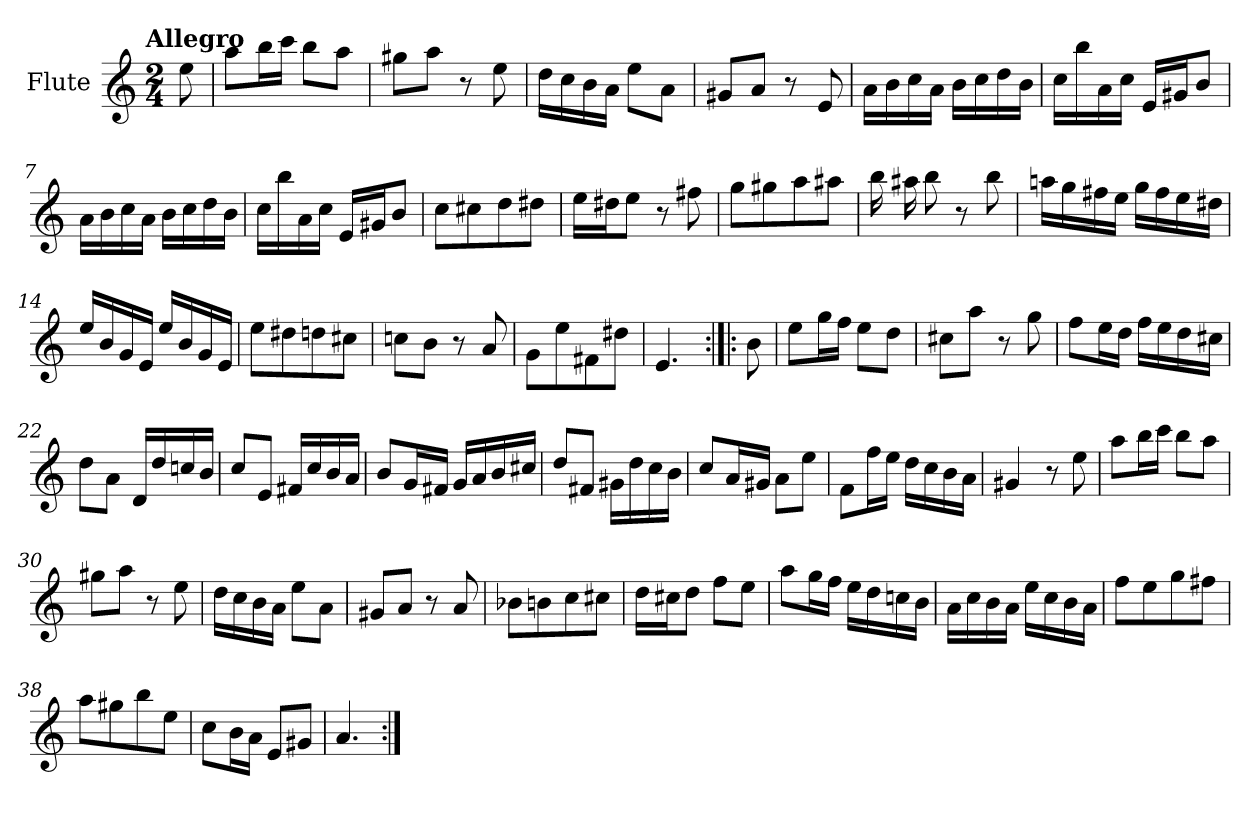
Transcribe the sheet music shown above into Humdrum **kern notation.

**kern
*part1
*staff1
*I"Flute
*I'Fl
*clefG2
*k[]
*a:
!!LO:TX:omd:t=Allegro
*M2/4
*MM132
=
8ee
=1
8aaL
16bbL
16cccJJ
8bbL
8aaJ
=2
8gg#XL
8aaJ
8r
8ee
=3
16ddLL
16cc
16b
16aJJ
8eeL
8aJ
=4
8g#XL
8aJ
8r
8e
=5
16aLL
16b
16cc
16aJJ
16bLL
16cc
16dd
16bJJ
=6
16ccLL
16bb
16a
16ccJJ
16eLL
16g#XJ
8bJ
=7
16aLL
16b
16cc
16aJJ
16bLL
16cc
16dd
16bJJ
=8
16ccLL
16bb
16a
16ccJJ
16eLL
16g#XJ
8bJ
=9
8ccL
8cc#X
8dd
8dd#XJ
=10
16eeLL
16dd#XJ
8eeJ
8r
8ff#X
=11
8ggL
8gg#X
8aa
8aa#XJ
=12
16bb
16aa#X
8bb
8r
8bb
=13
16aanLL
16gg
16ff#X
16eeJJ
16ggLL
16ff#
16ee
16dd#XJJ
=14
16eeLL
16b
16g
16eJJ
16eeLL
16b
16g
16eJJ
=15
8eeL
8dd#X
8ddn
8cc#XJ
=16
8ccnL
8bJ
8r
8a
=17
8gL
8ee
8f#X
8dd#XJ
=18
4.e
=:|!|:
8b
=19
8eeL
16ggL
16ffJJ
8eeL
8ddJ
=20
8cc#XL
8aaJ
8r
8gg
=21
8ffL
16eeL
16ddJJ
16ffLL
16ee
16dd
16cc#XJJ
=22
8ddL
8aJ
16dLL
16dd
16ccn
16bJJ
=23
8ccL
8eJ
16f#XLL
16cc
16b
16aJJ
=24
8bL
16gL
16f#XJJ
16gLL
16a
16b
16cc#XJJ
=25
8ddL
8f#XJ
16g#XLL
16dd
16cc
16bJJ
=26
8ccL
16aL
16g#XJJ
8aL
8eeJ
=27
8fL
16ffL
16eeJJ
16ddLL
16cc
16b
16aJJ
=28
4g#X
8r
8ee
=29
8aaL
16bbL
16cccJJ
8bbL
8aaJ
=30
8gg#XL
8aaJ
8r
8ee
=31
16ddLL
16cc
16b
16aJJ
8eeL
8aJ
=32
8g#XL
8aJ
8r
8a
=33
8b-XL
8bn
8cc
8cc#XJ
=34
16ddLL
16cc#XJ
8ddJ
8ffL
8eeJ
=35
8aaL
16ggL
16ffJJ
16eeLL
16dd
16ccn
16bJJ
=36
16aLL
16cc
16b
16aJJ
16eeLL
16cc
16b
16aJJ
=37
8ffL
8ee
8gg
8ff#XJ
=38
8aaL
8gg#X
8bb
8eeJ
=39
8ccL
16bL
16aJJ
8eL
8g#XJ
=40
4.a
=:|!
*-
